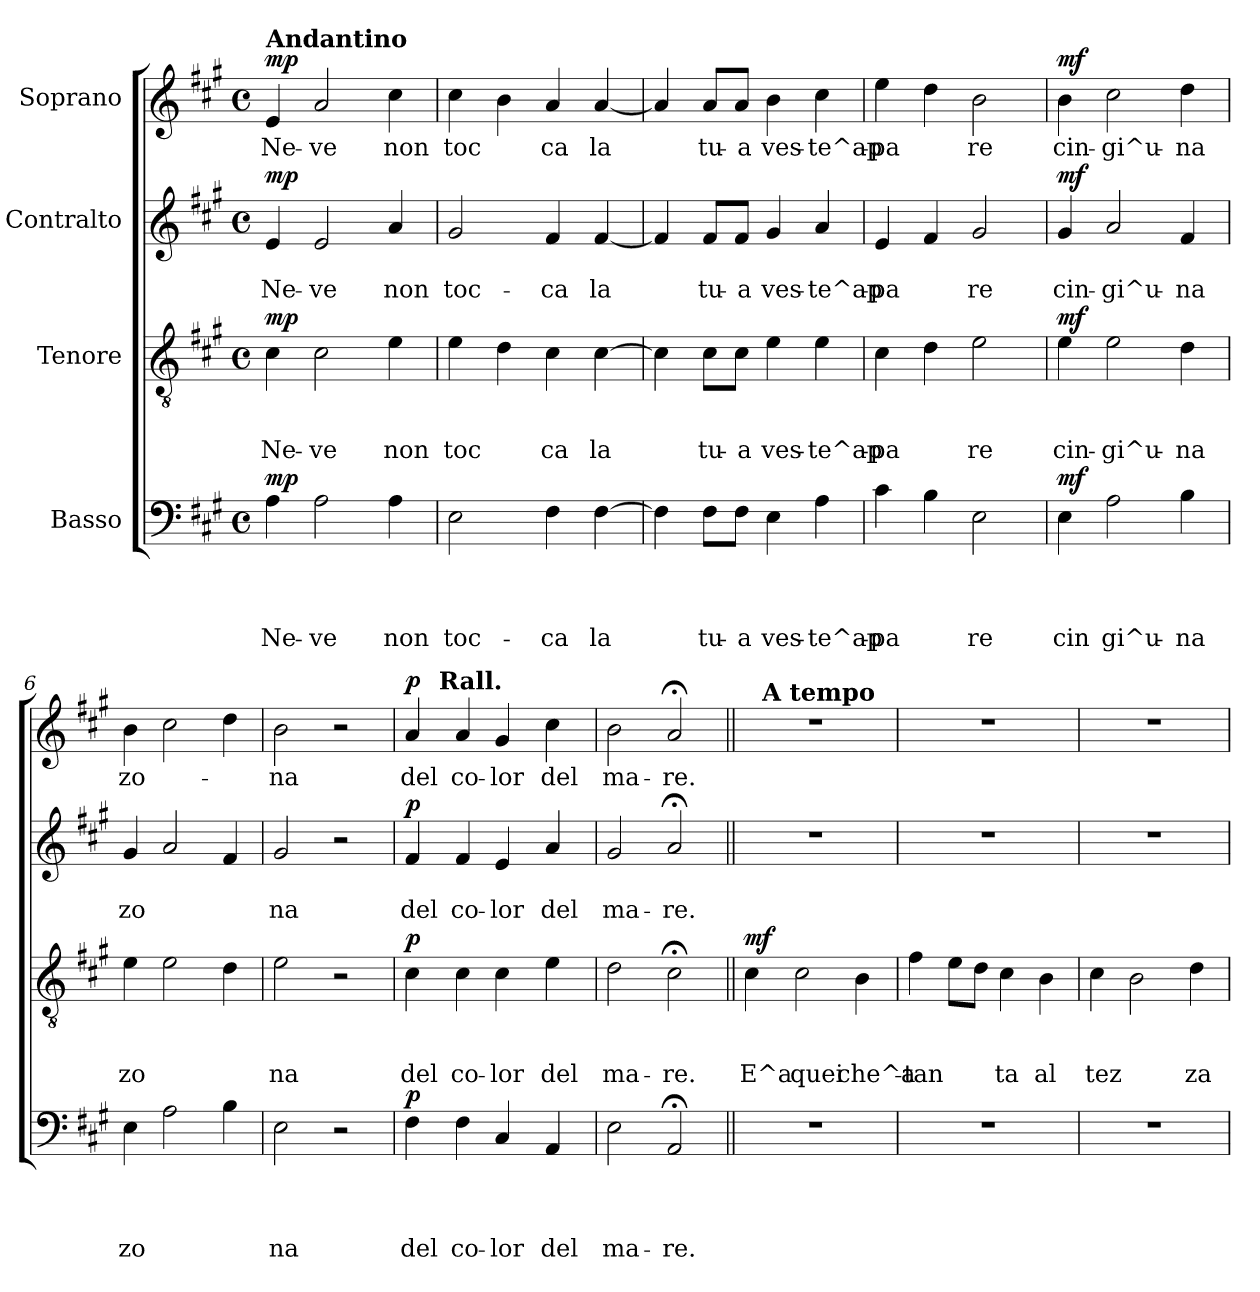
**kern	**text	**text	**text	**text	**dynam	**kern	**text	**text	**text	**dynam	**kern	**text	**text	**dynam	**kern	**text	**dynam
*part4	*part4	*part4	*part4	*part4	*part4	*part3	*part3	*part3	*part3	*part3	*part2	*part2	*part2	*part2	*part1	*part1	*part1
*staff4	*staff4	*staff4	*staff4	*staff4	*staff4	*staff3	*staff3	*staff3	*staff3	*staff3	*staff2	*staff2	*staff2	*staff2	*staff1	*staff1	*staff1
*I"Basso	*	*	*	*	*	*I"Tenore	*	*	*	*	*I"Contralto	*	*	*	*I"Soprano	*	*
*clefF4	*	*	*	*	*	*clefGv2	*	*	*	*	*clefG2	*	*	*	*clefG2	*	*
*k[f#c#g#]	*	*	*	*	*	*k[f#c#g#]	*	*	*	*	*k[f#c#g#]	*	*	*	*k[f#c#g#]	*	*
*A:	*	*	*	*	*	*A:	*	*	*	*	*A:	*	*	*	*A:	*	*
*M4/4	*	*	*	*	*	*M4/4	*	*	*	*	*M4/4	*	*	*	*M4/4	*	*
*met(c)	*	*	*	*	*	*met(c)	*	*	*	*	*met(c)	*	*	*	*met(c)	*	*
=1	=1	=1	=1	=1	=1	=1	=1	=1	=1	=1	=1	=1	=1	=1	=1	=1	=1
!	!	!	!	!	!	!	!	!	!	!	!	!	!	!	!LO:TX:a:B:t=Andantino	!	!
!	!	!	!	!LO:LY:b	!LO:DY:a	!	!	!	!LO:LY:b	!LO:DY:a	!	!	!LO:LY:b	!LO:DY:a	!	!LO:LY:b	!LO:DY:a
4A\	.	.	.	Ne-	mp	4c#\	.	.	Ne-	mp	4e/	.	Ne-	mp	4e/	Ne-	mp
!	!	!	!	!LO:LY:b	!	!	!	!	!LO:LY:b	!	!	!	!LO:LY:b	!	!	!LO:LY:b	!
2A\	.	.	.	-ve	.	2c#\	.	.	-ve	.	2e/	.	-ve	.	2a/	-ve	.
!	!	!	!	!LO:LY:b	!	!	!	!	!LO:LY:b	!	!	!	!LO:LY:b	!	!	!LO:LY:b	!
4A\	.	.	.	non	.	4e\	.	.	non	.	4a/	.	non	.	4cc#\	non	.
=2	=2	=2	=2	=2	=2	=2	=2	=2	=2	=2	=2	=2	=2	=2	=2	=2	=2
!	!	!	!	!LO:LY:b	!	!	!	!	!LO:LY:b	!	!	!	!LO:LY:b	!	!	!LO:LY:b	!
2E\	.	.	.	toc-	.	4e\	.	.	toc	.	2g#/	.	toc-	.	4cc#\	toc	.
.	.	.	.	.	.	4d\	.	.	.	.	.	.	.	.	4b\	.	.
!	!	!	!	!LO:LY:b	!	!	!	!	!LO:LY:b	!	!	!	!LO:LY:b	!	!	!LO:LY:b	!
4F#\	.	.	.	-ca	.	4c#\	.	.	ca	.	4f#/	.	-ca	.	4a/	ca	.
!	!	!	!	!LO:LY:b	!	!	!	!	!LO:LY:b	!	!	!	!LO:LY:b	!	!	!LO:LY:b	!
[>4F#\	.	.	.	la	.	[>4c#\	.	.	la	.	[<4f#/	.	la	.	[<4a/	la	.
=3	=3	=3	=3	=3	=3	=3	=3	=3	=3	=3	=3	=3	=3	=3	=3	=3	=3
4F#\]	.	.	.	.	.	4c#\]	.	.	.	.	4f#/]	.	.	.	4a/]	.	.
!	!	!	!	!LO:LY:b	!	!	!	!	!LO:LY:b	!	!	!	!LO:LY:b	!	!	!LO:LY:b	!
8F#\L	.	.	.	tu-	.	8c#\L	.	.	tu-	.	8f#/L	.	tu-	.	8a/L	tu-	.
!	!	!	!	!LO:LY:b	!	!	!	!	!LO:LY:b	!	!	!	!LO:LY:b	!	!	!LO:LY:b	!
8F#\J	.	.	.	-a	.	8c#\J	.	.	-a	.	8f#/J	.	-a	.	8a/J	-a	.
!	!	!	!	!LO:LY:b	!	!	!	!	!LO:LY:b	!	!	!	!LO:LY:b	!	!	!LO:LY:b	!
4E\	.	.	.	ves-	.	4e\	.	.	ves-	.	4g#/	.	ves-	.	4b\	ves-	.
!	!	!	!	!LO:LY:b	!	!	!	!	!LO:LY:b	!	!	!	!LO:LY:b	!	!	!LO:LY:b	!
4A\	.	.	.	-te^ap-	.	4e\	.	.	-te^ap-	.	4a/	.	-te^ap-	.	4cc#\	-te^ap-	.
=4	=4	=4	=4	=4	=4	=4	=4	=4	=4	=4	=4	=4	=4	=4	=4	=4	=4
!	!	!	!	!LO:LY:b	!	!	!	!	!LO:LY:b	!	!	!	!LO:LY:b	!	!	!LO:LY:b	!
4c#\	.	.	.	-pa	.	4c#\	.	.	-pa	.	4e/	.	-pa	.	4ee\	-pa	.
4B\	.	.	.	.	.	4d\	.	.	.	.	4f#/	.	.	.	4dd\	.	.
!	!	!	!	!LO:LY:b	!	!	!	!	!LO:LY:b	!	!	!	!LO:LY:b	!	!	!LO:LY:b	!
2E\	.	.	.	re	.	2e\	.	.	re	.	2g#/	.	re	.	2b\	re	.
!!LO:LB:g=z
=5	=5	=5	=5	=5	=5	=5	=5	=5	=5	=5	=5	=5	=5	=5	=5	=5	=5
!	!	!	!	!LO:LY:b	!LO:DY:a	!	!	!	!LO:LY:b	!LO:DY:a	!	!	!LO:LY:b	!LO:DY:a	!	!LO:LY:b	!LO:DY:a
4E\	.	.	.	cin	mf	4e\	.	.	cin-	mf	4g#/	.	cin-	mf	4b\	cin-	mf
!	!	!	!	!LO:LY:b	!	!	!	!	!LO:LY:b	!	!	!	!LO:LY:b	!	!	!LO:LY:b	!
2A\	.	.	.	gi^u-	.	2e\	.	.	-gi^u-	.	2a/	.	-gi^u-	.	2cc#\	-gi^u-	.
!	!	!	!	!LO:LY:b	!	!	!	!	!LO:LY:b	!	!	!	!LO:LY:b	!	!	!LO:LY:b	!
4B\	.	.	.	-na	.	4d\	.	.	-na	.	4f#/	.	-na	.	4dd\	-na	.
=6	=6	=6	=6	=6	=6	=6	=6	=6	=6	=6	=6	=6	=6	=6	=6	=6	=6
!	!	!	!	!LO:LY:b	!	!	!	!	!LO:LY:b	!	!	!	!LO:LY:b	!	!	!LO:LY:b	!
4E\	.	.	.	zo	.	4e\	.	.	zo	.	4g#/	.	zo	.	4b\	zo-	.
2A\	.	.	.	.	.	2e\	.	.	.	.	2a/	.	.	.	2cc#\	.	.
4B\	.	.	.	.	.	4d\	.	.	.	.	4f#/	.	.	.	4dd\	.	.
=7	=7	=7	=7	=7	=7	=7	=7	=7	=7	=7	=7	=7	=7	=7	=7	=7	=7
!	!	!	!	!LO:LY:b	!	!	!	!	!LO:LY:b	!	!	!	!LO:LY:b	!	!	!LO:LY:b	!
2E\	.	.	.	na	.	2e\	.	.	na	.	2g#/	.	na	.	2b\	-na	.
2r	.	.	.	.	.	2r	.	.	.	.	2r	.	.	.	2r	.	.
=8	=8	=8	=8	=8	=8	=8	=8	=8	=8	=8	=8	=8	=8	=8	=8	=8	=8
!	!	!	!	!LO:LY:b	!LO:DY:a	!	!	!	!LO:LY:b	!LO:DY:a	!	!	!LO:LY:b	!LO:DY:a	!	!LO:LY:b	!LO:DY:a
*	*	*	*	*	*	*	*	*	*	*	*	*	*	*	*^	*	*
4F#\	.	.	.	del	p	4c#\	.	.	del	p	4f#/	.	del	p	4a/	8.ryy	del	p
!	!	!	!	!	!	!	!	!	!	!	!	!	!	!	!	!LO:TX:a:B:t=Rall.	!	!
.	.	.	.	.	.	.	.	.	.	.	.	.	.	.	.	2ryy	.	.
!	!	!	!	!LO:LY:b	!	!	!	!	!LO:LY:b	!	!	!	!LO:LY:b	!	!	!	!LO:LY:b	!
4F#\	.	.	.	co-	.	4c#\	.	.	co-	.	4f#/	.	co-	.	4a/	.	co-	.
!	!	!	!	!LO:LY:b	!	!	!	!	!LO:LY:b	!	!	!	!LO:LY:b	!	!	!	!LO:LY:b	!
4C#/	.	.	.	-lor	.	4c#\	.	.	-lor	.	4e/	.	-lor	.	4g#/	.	-lor	.
.	.	.	.	.	.	.	.	.	.	.	.	.	.	.	.	4ryy	.	.
!	!	!	!	!LO:LY:b	!	!	!	!	!LO:LY:b	!	!	!	!LO:LY:b	!	!	!	!LO:LY:b	!
4AA/	.	.	.	del	.	4e\	.	.	del	.	4a/	.	del	.	4cc#\	.	del	.
.	.	.	.	.	.	.	.	.	.	.	.	.	.	.	.	16ryy	.	.
!!LO:LB:g=z
=9	=9	=9	=9	=9	=9	=9	=9	=9	=9	=9	=9	=9	=9	=9	=9	=9	=9	=9
!	!	!	!	!LO:LY:b	!	!	!	!	!LO:LY:b	!	!	!	!LO:LY:b	!	!	!	!LO:LY:b	!
*	*	*	*	*	*	*	*	*	*	*	*	*	*	*	*v	*v	*	*
2E\	.	.	.	ma-	.	2d\	.	.	ma-	.	2g#/	.	ma-	.	2b\	ma-	.
!	!	!	!	!LO:LY:b	!	!	!	!	!LO:LY:b	!	!	!	!LO:LY:b	!	!	!LO:LY:b	!
2AA;/	.	.	.	-re.	.	2c#;<\	.	.	-re.	.	2a;/	.	-re.	.	2a;/	-re.	.
=10||	=10||	=10||	=10||	=10||	=10||	=10||	=10||	=10||	=10||	=10||	=10||	=10||	=10||	=10||	=10||	=10||	=10||
!	!	!	!	!	!	!	!	!	!LO:LY:b	!LO:DY:a	!	!	!	!	!	!	!
*	*	*	*	*	*	*	*	*	*	*	*	*	*	*	*^	*	*
1r	.	.	.	.	.	4c#\	.	.	E^a	mf	1r	.	.	.	1r	16ryy	.	.
!	!	!	!	!	!	!	!	!	!	!	!	!	!	!	!	!LO:TX:a:B:t=A tempo	!	!
.	.	.	.	.	.	.	.	.	.	.	.	.	.	.	.	2...ryy	.	.
!	!	!	!	!	!	!	!	!	!LO:LY:b	!	!	!	!	!	!	!	!	!
.	.	.	.	.	.	2c#\	.	.	quei	.	.	.	.	.	.	.	.	.
!	!	!	!	!	!	!	!	!	!LO:LY:b	!	!	!	!	!	!	!	!	!
.	.	.	.	.	.	4B\	.	.	che^a-	.	.	.	.	.	.	.	.	.
=11	=11	=11	=11	=11	=11	=11	=11	=11	=11	=11	=11	=11	=11	=11	=11	=11	=11	=11
!	!	!	!	!	!	!	!	!	!LO:LY:b	!	!	!	!	!	!	!	!	!
*	*	*	*	*	*	*	*	*	*	*	*	*	*	*	*v	*v	*	*
1r	.	.	.	.	.	4f#\	.	.	-tan	.	1r	.	.	.	1r	.	.
.	.	.	.	.	.	8e\L	.	.	.	.	.	.	.	.	.	.	.
.	.	.	.	.	.	8d\J	.	.	.	.	.	.	.	.	.	.	.
!	!	!	!	!	!	!	!	!	!LO:LY:b	!	!	!	!	!	!	!	!
.	.	.	.	.	.	4c#\	.	.	ta	.	.	.	.	.	.	.	.
!	!	!	!	!	!	!	!	!	!LO:LY:b	!	!	!	!	!	!	!	!
.	.	.	.	.	.	4B\	.	.	al	.	.	.	.	.	.	.	.
=12	=12	=12	=12	=12	=12	=12	=12	=12	=12	=12	=12	=12	=12	=12	=12	=12	=12
!	!	!	!	!	!	!	!	!	!LO:LY:b	!	!	!	!	!	!	!	!
1r	.	.	.	.	.	4c#\	.	.	tez	.	1r	.	.	.	1r	.	.
.	.	.	.	.	.	2B\	.	.	.	.	.	.	.	.	.	.	.
!	!	!	!	!	!	!	!	!	!LO:LY:b	!	!	!	!	!	!	!	!
.	.	.	.	.	.	4d\	.	.	za	.	.	.	.	.	.	.	.
=	=	=	=	=	=	=	=	=	=	=	=	=	=	=	=	=	=
*-	*-	*-	*-	*-	*-	*-	*-	*-	*-	*-	*-	*-	*-	*-	*-	*-	*-
